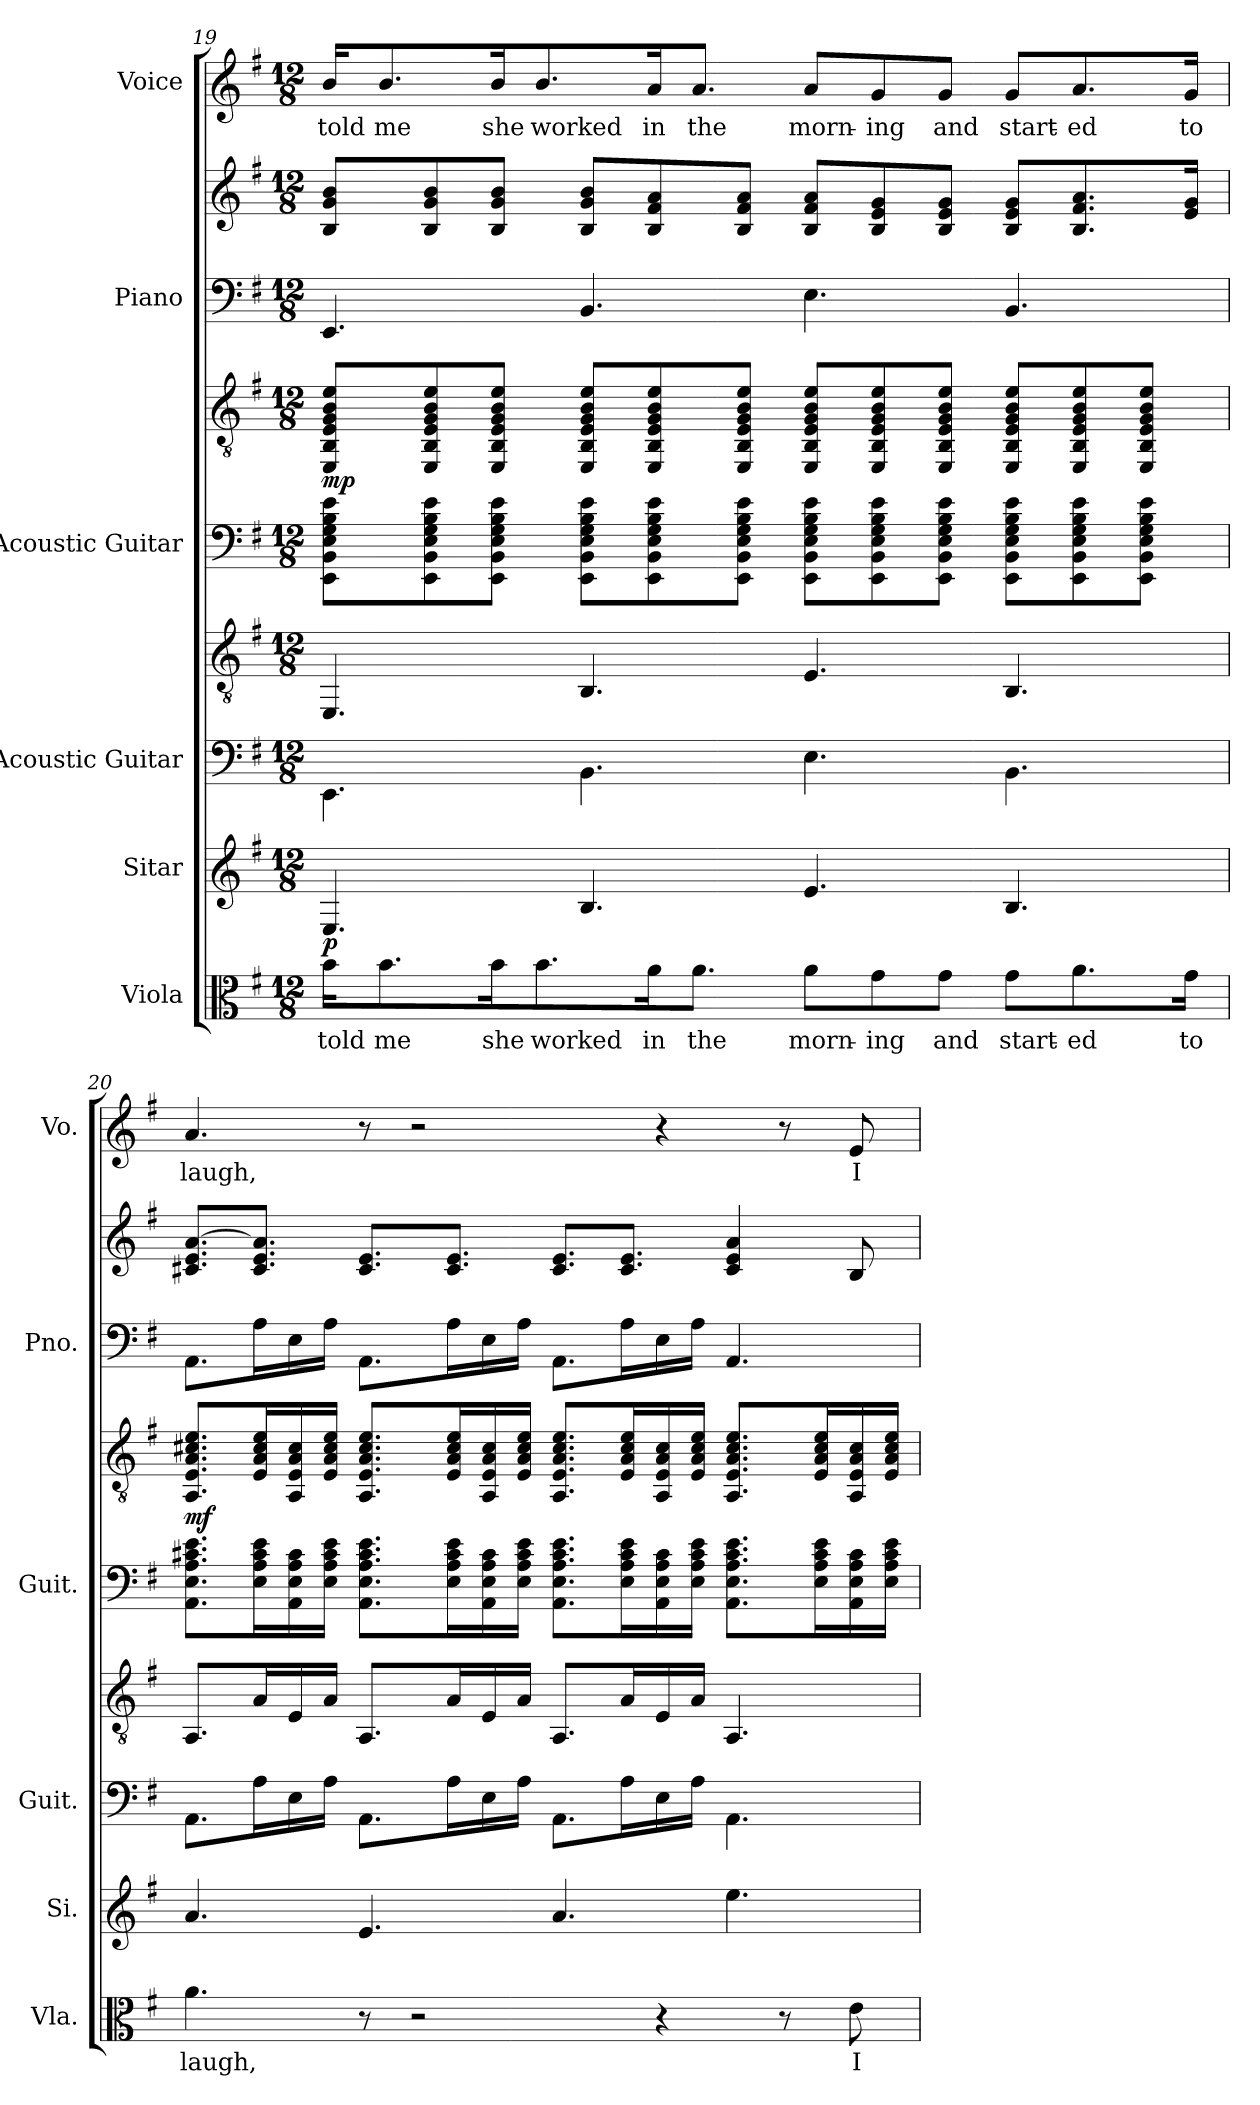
**kern	**text	**kern	**dynam	**kern	**kern	**kern	**kern	**dynam	**kern	**kern	**kern	**text
*part6	*part6	*part5	*part5	*part4	*part4	*part3	*part3	*part3	*part2	*part2	*part1	*part1
*staff9	*staff9	*staff8	*staff8	*staff7	*staff6	*staff5	*staff4	*staff4/5	*staff3	*staff2	*staff1	*staff1
*I"Viola	*	*I"Sitar	*	*I"Acoustic Guitar	*	*I"Acoustic Guitar	*	*	*I"Piano	*	*I"Voice	*
*I'Vla.	*	*I'Si.	*	*I'Guit.	*	*I'Guit.	*	*	*I'Pno.	*	*I'Vo.	*
!!LO:PB:g=z
*clefC3	*	*clefG2	*	*	*clefGv2	*	*clefGv2	*	*clefF4	*clefG2	*clefG2	*
*k[f#]	*	*k[f#]	*	*k[f#]	*k[f#]	*k[f#]	*k[f#]	*	*k[f#]	*k[f#]	*k[f#]	*
*M12/8	*	*M12/8	*	*M12/8	*M12/8	*M12/8	*M12/8	*	*M12/8	*M12/8	*M12/8	*
=19	=19	=19	=19	=19	=19	=19	=19	=19	=19	=19	=19	=19
!	!	!	!LO:DY:b	!	!	!	!	!LO:DY:b	!	!	!	!
16b\KL	told	4.E/	p	4.EE\	4.EE/	8EE\ 8BB\ 8E\ 8G\ 8B\ 8e\L	8EE/ 8BB/ 8E/ 8G/ 8B/ 8e/L	mp	4.EE/	8B/ 8g/ 8b/L	16b/KL	told
8.b\	me	.	.	.	.	.	.	.	.	.	8.b/	me
.	.	.	.	.	.	8EE\ 8BB\ 8E\ 8G\ 8B\ 8e\	8EE/ 8BB/ 8E/ 8G/ 8B/ 8e/	.	.	8B/ 8g/ 8b/	.	.
16b\K	she	.	.	.	.	8EE\ 8BB\ 8E\ 8G\ 8B\ 8e\J	8EE/ 8BB/ 8E/ 8G/ 8B/ 8e/J	.	.	8B/ 8g/ 8b/J	16b/K	she
8.b\	worked	.	.	.	.	.	.	.	.	.	8.b/	worked
.	.	4.B/	.	4.BB\	4.BB/	8EE\ 8BB\ 8E\ 8G\ 8B\ 8e\L	8EE/ 8BB/ 8E/ 8G/ 8B/ 8e/L	.	4.BB/	8B/ 8g/ 8b/L	.	.
16a\K	in	.	.	.	.	8EE\ 8BB\ 8E\ 8G\ 8B\ 8e\	8EE/ 8BB/ 8E/ 8G/ 8B/ 8e/	.	.	8B/ 8f#/ 8a/	16a/K	in
8.a\J	the	.	.	.	.	.	.	.	.	.	8.a/J	the
.	.	.	.	.	.	8EE\ 8BB\ 8E\ 8G\ 8B\ 8e\J	8EE/ 8BB/ 8E/ 8G/ 8B/ 8e/J	.	.	8B/ 8f#/ 8a/J	.	.
8a\L	morn-	4.e/	.	4.E\	4.E/	8EE\ 8BB\ 8E\ 8G\ 8B\ 8e\L	8EE/ 8BB/ 8E/ 8G/ 8B/ 8e/L	.	4.E\	8B/ 8f#/ 8a/L	8a/L	morn-
8g\	-ing	.	.	.	.	8EE\ 8BB\ 8E\ 8G\ 8B\ 8e\	8EE/ 8BB/ 8E/ 8G/ 8B/ 8e/	.	.	8B/ 8e/ 8g/	8g/	-ing
8g\J	and	.	.	.	.	8EE\ 8BB\ 8E\ 8G\ 8B\ 8e\J	8EE/ 8BB/ 8E/ 8G/ 8B/ 8e/J	.	.	8B/ 8e/ 8g/J	8g/J	and
8g\L	start-	4.B/	.	4.BB\	4.BB/	8EE\ 8BB\ 8E\ 8G\ 8B\ 8e\L	8EE/ 8BB/ 8E/ 8G/ 8B/ 8e/L	.	4.BB/	8B/ 8e/ 8g/L	8g/L	start-
8.a\	-ed	.	.	.	.	8EE\ 8BB\ 8E\ 8G\ 8B\ 8e\	8EE/ 8BB/ 8E/ 8G/ 8B/ 8e/	.	.	8.B/ 8.f#/ 8.a/	8.a/	-ed
.	.	.	.	.	.	8EE\ 8BB\ 8E\ 8G\ 8B\ 8e\J	8EE/ 8BB/ 8E/ 8G/ 8B/ 8e/J	.	.	.	.	.
16g\Jk	to	.	.	.	.	.	.	.	.	16e/ 16g/Jk	16g/Jk	to
=20	=20	=20	=20	=20	=20	=20	=20	=20	=20	=20	=20	=20
!	!	!	!	!	!	!	!	!LO:DY:b	!	!	!	!
4.a\	laugh,	4.a/	.	8.AA\L	8.AA/L	8.AA\ 8.E\ 8.A\ 8.c#X\ 8.e\L	8.AA/ 8.E/ 8.A/ 8.c#X/ 8.e/L	mf	8.AA\L	8.c#X/ 8.e/ [8.a/L	4.a/	laugh,
.	.	.	.	16A\L	16A/L	16E\ 16A\ 16c#\ 16e\L	16E/ 16A/ 16c#/ 16e/L	.	16A\L	8.c#/ 8.e/ 8.a/]J	.	.
.	.	.	.	16E\	16E/	16AA\ 16E\ 16A\ 16c#\	16AA/ 16E/ 16A/ 16c#/	.	16E\	.	.	.
.	.	.	.	16A\JJ	16A/JJ	16E\ 16A\ 16c#\ 16e\JJ	16E/ 16A/ 16c#/ 16e/JJ	.	16A\JJ	.	.	.
8r	.	4.e/	.	8.AA\L	8.AA/L	8.AA\ 8.E\ 8.A\ 8.c#\ 8.e\L	8.AA/ 8.E/ 8.A/ 8.c#/ 8.e/L	.	8.AA\L	8.c#/ 8.e/L	8r	.
2r	.	.	.	.	.	.	.	.	.	.	2r	.
.	.	.	.	16A\L	16A/L	16E\ 16A\ 16c#\ 16e\L	16E/ 16A/ 16c#/ 16e/L	.	16A\L	8.c#/ 8.e/J	.	.
.	.	.	.	16E\	16E/	16AA\ 16E\ 16A\ 16c#\	16AA/ 16E/ 16A/ 16c#/	.	16E\	.	.	.
.	.	.	.	16A\JJ	16A/JJ	16E\ 16A\ 16c#\ 16e\JJ	16E/ 16A/ 16c#/ 16e/JJ	.	16A\JJ	.	.	.
.	.	4.a/	.	8.AA\L	8.AA/L	8.AA\ 8.E\ 8.A\ 8.c#\ 8.e\L	8.AA/ 8.E/ 8.A/ 8.c#/ 8.e/L	.	8.AA\L	8.c#/ 8.e/L	.	.
.	.	.	.	16A\L	16A/L	16E\ 16A\ 16c#\ 16e\L	16E/ 16A/ 16c#/ 16e/L	.	16A\L	8.c#/ 8.e/J	.	.
4r	.	.	.	16E\	16E/	16AA\ 16E\ 16A\ 16c#\	16AA/ 16E/ 16A/ 16c#/	.	16E\	.	4r	.
.	.	.	.	16A\JJ	16A/JJ	16E\ 16A\ 16c#\ 16e\JJ	16E/ 16A/ 16c#/ 16e/JJ	.	16A\JJ	.	.	.
.	.	4.ee\	.	4.AA\	4.AA/	8.AA\ 8.E\ 8.A\ 8.c#\ 8.e\L	8.AA/ 8.E/ 8.A/ 8.c#/ 8.e/L	.	4.AA/	4c#/ 4e/ 4a/	.	.
8r	.	.	.	.	.	.	.	.	.	.	8r	.
.	.	.	.	.	.	16E\ 16A\ 16c#\ 16e\L	16E/ 16A/ 16c#/ 16e/L	.	.	.	.	.
8e\	I	.	.	.	.	16AA\ 16E\ 16A\ 16c#\	16AA/ 16E/ 16A/ 16c#/	.	.	8B/	8e/	I
.	.	.	.	.	.	16E\ 16A\ 16c#\ 16e\JJ	16E/ 16A/ 16c#/ 16e/JJ	.	.	.	.	.
=	=	=	=	=	=	=	=	=	=	=	=	=
*-	*-	*-	*-	*-	*-	*-	*-	*-	*-	*-	*-	*-
